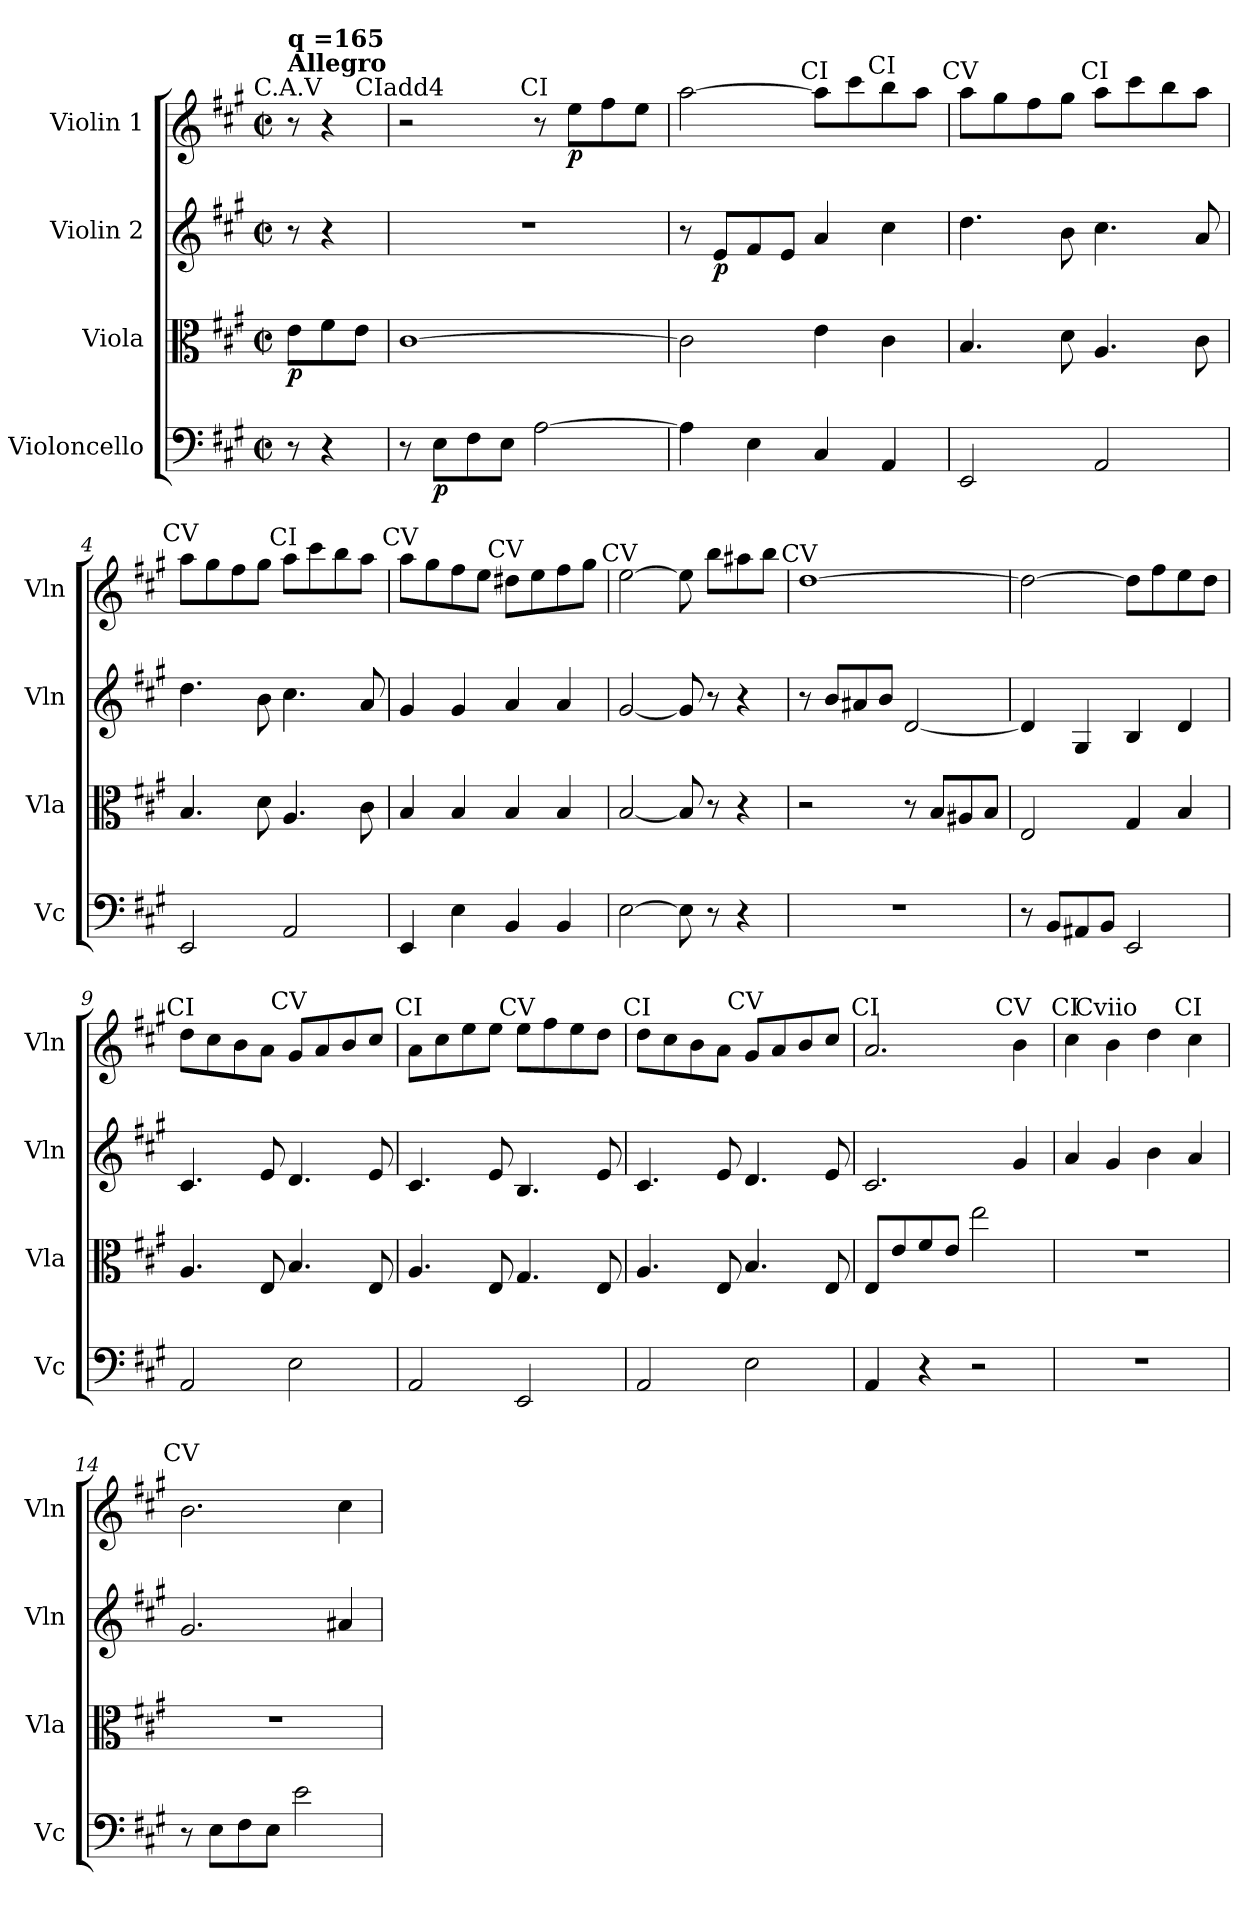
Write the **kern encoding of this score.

**kern	**dynam	**kern	**dynam	**kern	**dynam	**kern	**dynam
*part4	*part4	*part3	*part3	*part2	*part2	*part1	*part1
*staff4	*staff4	*staff3	*staff3	*staff2	*staff2	*staff1	*staff1
*I"Violoncello	*	*I"Viola	*	*I"Violin 2	*	*I"Violin 1	*
*I'Vc	*	*I'Vla	*	*I'Vln	*	*I'Vln	*
*clefF4	*	*clefC3	*	*clefG2	*	*clefG2	*
*k[f#c#g#]	*	*k[f#c#g#]	*	*k[f#c#g#]	*	*k[f#c#g#]	*
*A:	*	*A:	*	*A:	*	*A:	*
*M2/2	*	*M2/2	*	*M2/2	*	*M2/2	*
*met(c|)	*	*met(c|)	*	*met(c|)	*	*met(c|)	*
=	=	=	=	=	=	=	=
!	!	!	!	!	!	!LO:TX:a:cj:t=C.A.V	!
!	!	!	!	!	!	!LO:TX:a:B:t=Allegro	!
!	!	!	!	!	!	!LO:TX:a:B:t=q =165	!
!	!	!	!LO:DY:b	!	!	!	!
8r	.	8e\L	p	8r	.	8r	.
4r	.	8f#\	.	4r	.	4r	.
.	.	8e\J	.	.	.	.	.
!!LO:LB:g=z
=1X	=1X	=1X	=1X	=1X	=1X	=1X	=1X
!	!	!	!	!	!	!LO:TX:a:cj:t=CIadd4	!
8r	.	[1c#	.	1r	.	2r	.
!	!LO:DY:b	!	!	!	!	!	!
8E\L	p	.	.	.	.	.	.
8F#\	.	.	.	.	.	.	.
8E\J	.	.	.	.	.	.	.
!	!	!	!	!	!	!LO:TX:a:cj:t=CI	!
[2A\	.	.	.	.	.	8r	.
!	!	!	!	!	!	!	!LO:DY:b
.	.	.	.	.	.	8ee\L	p
.	.	.	.	.	.	8ff#\	.
.	.	.	.	.	.	8ee\J	.
=2X	=2X	=2X	=2X	=2X	=2X	=2X	=2X
4A\]	.	2c#\]	.	8r	.	[2aa\	.
!	!	!	!	!	!LO:DY:b	!	!
.	.	.	.	8e/L	p	.	.
4E\	.	.	.	8f#/	.	.	.
.	.	.	.	8e/J	.	.	.
!	!	!	!	!	!	!LO:TX:a:cj:t=CI	!
4C#/	.	4e\	.	4a/	.	8aa\L]	.
.	.	.	.	.	.	8ccc#\	.
!	!	!	!	!	!	!LO:TX:a:cj:t=CI	!
4AA/	.	4c#\	.	4cc#\	.	8bb\	.
.	.	.	.	.	.	8aa\J	.
=3X	=3X	=3X	=3X	=3X	=3X	=3X	=3X
!	!	!	!	!	!	!LO:TX:a:cj:t=CV	!
2EE/	.	4.B/	.	4.dd\	.	8aa\L	.
.	.	.	.	.	.	8gg#\	.
.	.	.	.	.	.	8ff#\	.
.	.	8d\	.	8b\	.	8gg#\J	.
!	!	!	!	!	!	!LO:TX:a:cj:t=CI	!
2AA/	.	4.A/	.	4.cc#\	.	8aa\L	.
.	.	.	.	.	.	8ccc#\	.
.	.	.	.	.	.	8bb\	.
.	.	8c#\	.	8a/	.	8aa\J	.
=4X	=4X	=4X	=4X	=4X	=4X	=4X	=4X
!	!	!	!	!	!	!LO:TX:a:cj:t=CV	!
2EE/	.	4.B/	.	4.dd\	.	8aa\L	.
.	.	.	.	.	.	8gg#\	.
.	.	.	.	.	.	8ff#\	.
.	.	8d\	.	8b\	.	8gg#\J	.
!	!	!	!	!	!	!LO:TX:a:cj:t=CI	!
2AA/	.	4.A/	.	4.cc#\	.	8aa\L	.
.	.	.	.	.	.	8ccc#\	.
.	.	.	.	.	.	8bb\	.
.	.	8c#\	.	8a/	.	8aa\J	.
!!LO:PB:g=z
=5X	=5X	=5X	=5X	=5X	=5X	=5X	=5X
!	!	!	!	!	!	!LO:TX:a:cj:t=CV	!
4EE/	.	4B/	.	4g#/	.	8aa\L	.
.	.	.	.	.	.	8gg#\	.
4E\	.	4B/	.	4g#/	.	8ff#\	.
.	.	.	.	.	.	8ee\J	.
!	!	!	!	!	!	!LO:TX:a:cj:t=CV	!
4BB/	.	4B/	.	4a/	.	8dd#X\L	.
.	.	.	.	.	.	8ee\	.
4BB/	.	4B/	.	4a/	.	8ff#\	.
.	.	.	.	.	.	8gg#\J	.
=6X	=6X	=6X	=6X	=6X	=6X	=6X	=6X
!	!	!	!	!	!	!LO:TX:a:cj:t=CV	!
[2E\	.	[2B/	.	[2g#/	.	[2ee\	.
8E\]	.	8B/]	.	8g#/]	.	8ee\]	.
8r	.	8r	.	8r	.	8bb\L	.
4r	.	4r	.	4r	.	8aa#X\	.
.	.	.	.	.	.	8bb\J	.
=7X	=7X	=7X	=7X	=7X	=7X	=7X	=7X
!	!	!	!	!	!	!LO:TX:a:cj:t=CV	!
1r	.	2r	.	8r	.	[1dd	.
.	.	.	.	8b/L	.	.	.
.	.	.	.	8a#X/	.	.	.
.	.	.	.	8b/J	.	.	.
.	.	8r	.	[2d/	.	.	.
.	.	8B/L	.	.	.	.	.
.	.	8A#X/	.	.	.	.	.
.	.	8B/J	.	.	.	.	.
=8X	=8X	=8X	=8X	=8X	=8X	=8X	=8X
8r	.	2E/	.	4d/]	.	2dd\_	.
8BB/L	.	.	.	.	.	.	.
8AA#X/	.	.	.	4G#/	.	.	.
8BB/J	.	.	.	.	.	.	.
2EE/	.	4G#/	.	4B/	.	8dd\L]	.
.	.	.	.	.	.	8ff#\	.
.	.	4B/	.	4d/	.	8ee\	.
.	.	.	.	.	.	8dd\J	.
!!LO:PB:g=z
=9X	=9X	=9X	=9X	=9X	=9X	=9X	=9X
!	!	!	!	!	!	!LO:TX:a:cj:t=CI	!
2AA/	.	4.A/	.	4.c#/	.	8dd\L	.
.	.	.	.	.	.	8cc#\	.
.	.	.	.	.	.	8b\	.
.	.	8E/	.	8e/	.	8a\J	.
!	!	!	!	!	!	!LO:TX:a:cj:t=CV	!
2E\	.	4.B/	.	4.d/	.	8g#/L	.
.	.	.	.	.	.	8a/	.
.	.	.	.	.	.	8b/	.
.	.	8E/	.	8e/	.	8cc#/J	.
=10X	=10X	=10X	=10X	=10X	=10X	=10X	=10X
!	!	!	!	!	!	!LO:TX:a:cj:t=CI	!
2AA/	.	4.A/	.	4.c#/	.	8a\L	.
.	.	.	.	.	.	8cc#\	.
.	.	.	.	.	.	8ee\	.
.	.	8E/	.	8e/	.	8ee\J	.
!	!	!	!	!	!	!LO:TX:a:cj:t=CV	!
2EE/	.	4.G#/	.	4.B/	.	8ee\L	.
.	.	.	.	.	.	8ff#\	.
.	.	.	.	.	.	8ee\	.
.	.	8E/	.	8e/	.	8dd\J	.
=11X	=11X	=11X	=11X	=11X	=11X	=11X	=11X
!	!	!	!	!	!	!LO:TX:a:cj:t=CI	!
2AA/	.	4.A/	.	4.c#/	.	8dd\L	.
.	.	.	.	.	.	8cc#\	.
.	.	.	.	.	.	8b\	.
.	.	8E/	.	8e/	.	8a\J	.
!	!	!	!	!	!	!LO:TX:a:cj:t=CV	!
2E\	.	4.B/	.	4.d/	.	8g#/L	.
.	.	.	.	.	.	8a/	.
.	.	.	.	.	.	8b/	.
.	.	8E/	.	8e/	.	8cc#/J	.
=12X	=12X	=12X	=12X	=12X	=12X	=12X	=12X
!	!	!	!	!	!	!LO:TX:a:cj:t=CI	!
4AA/	.	8E/L	.	2.c#/	.	2.a/	.
.	.	8e/	.	.	.	.	.
4r	.	8f#/	.	.	.	.	.
.	.	8e/J	.	.	.	.	.
2r	.	2ee\	.	.	.	.	.
!	!	!	!	!	!	!LO:TX:a:cj:t=CV	!
.	.	.	.	4g#/	.	4b\	.
!!LO:LB:g=z
=13X	=13X	=13X	=13X	=13X	=13X	=13X	=13X
!	!	!	!	!	!	!LO:TX:a:cj:t=CI	!
1r	.	1r	.	4a/	.	4cc#\	.
!	!	!	!	!	!	!LO:TX:a:cj:t=Cviio	!
.	.	.	.	4g#/	.	4b\	.
.	.	.	.	4b\	.	4dd\	.
!	!	!	!	!	!	!LO:TX:a:cj:t=CI	!
.	.	.	.	4a/	.	4cc#\	.
=14X	=14X	=14X	=14X	=14X	=14X	=14X	=14X
!	!	!	!	!	!	!LO:TX:a:cj:t=CV	!
8r	.	1r	.	2.g#/	.	2.b\	.
8E\L	.	.	.	.	.	.	.
8F#\	.	.	.	.	.	.	.
8E\J	.	.	.	.	.	.	.
2e\	.	.	.	.	.	.	.
.	.	.	.	4a#X/	.	4cc#\	.
=	=	=	=	=	=	=	=
*-	*-	*-	*-	*-	*-	*-	*-
